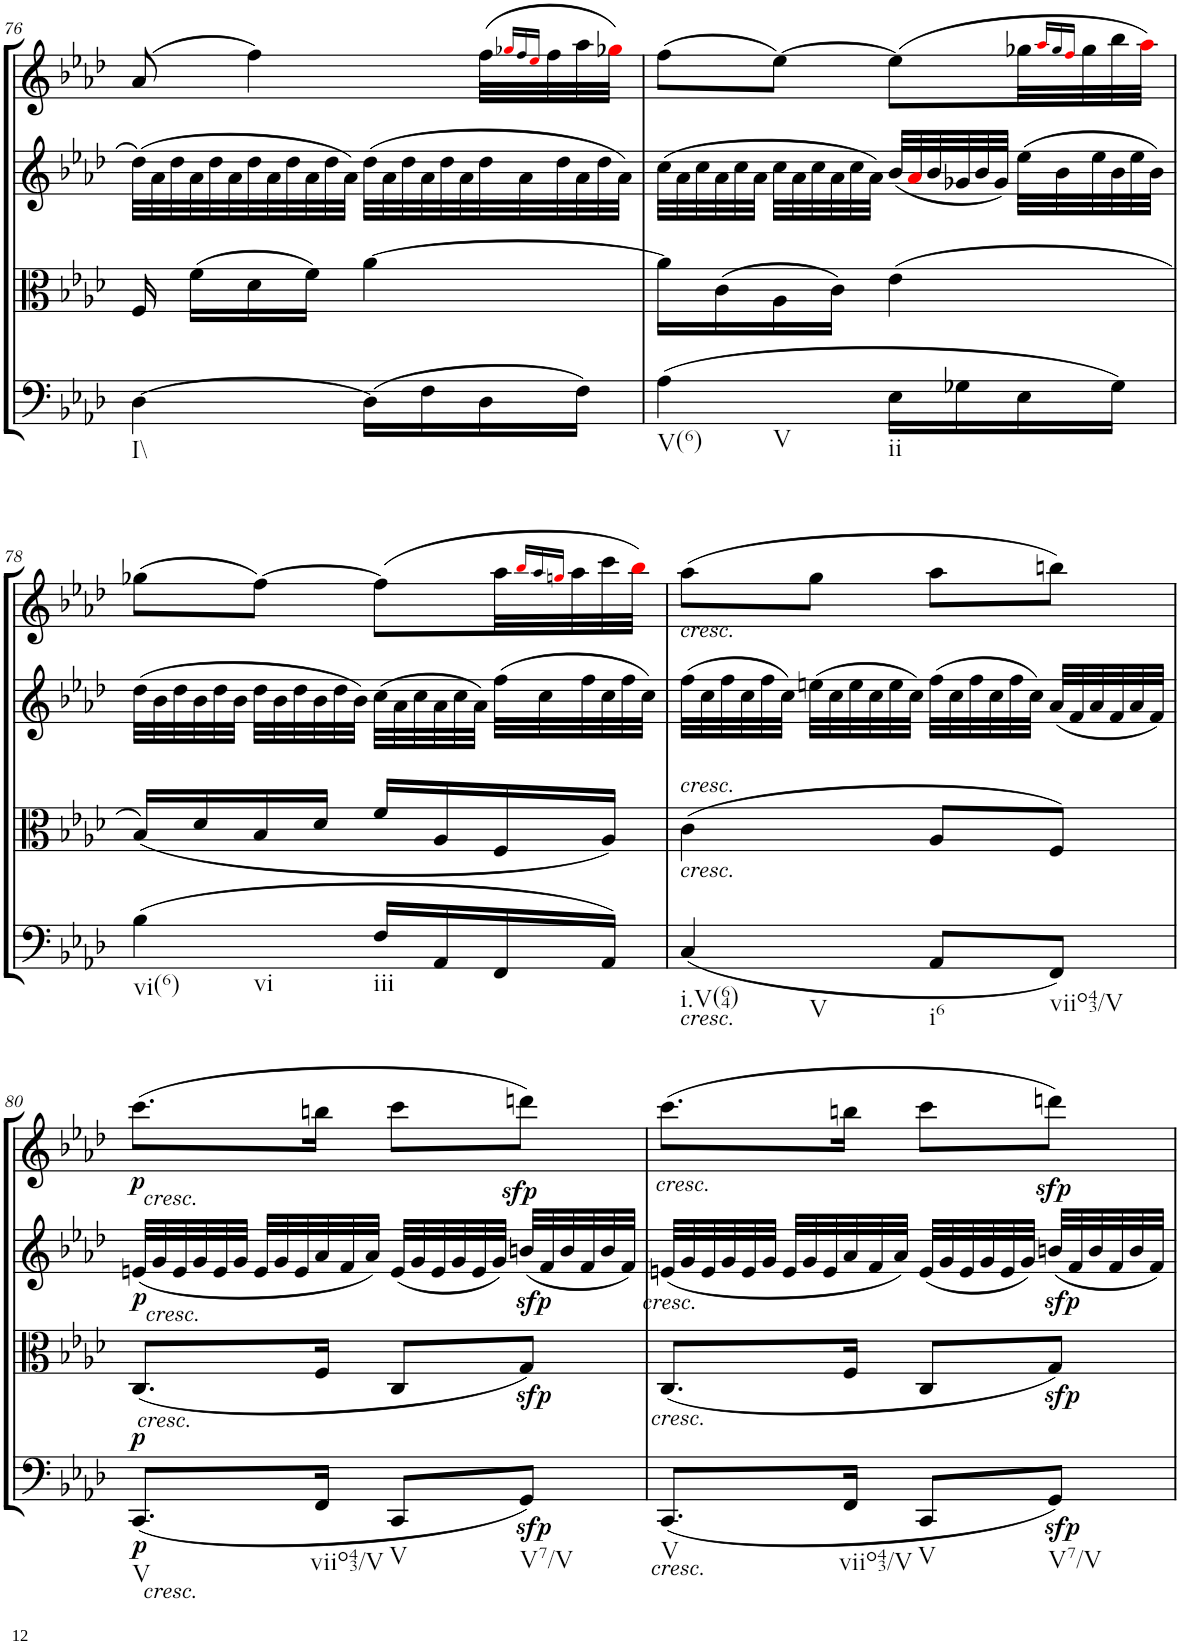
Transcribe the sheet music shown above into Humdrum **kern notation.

**kern	**dynam	**kern	**dynam	**kern	**dynam	**kern	**dynam
*part4	*part4	*part3	*part3	*part2	*part2	*part1	*part1
*staff4	*staff4	*staff3	*staff3	*staff2	*staff2	*staff1	*staff1
*I"Cello	*	*I"Viola	*	*I"2nd Violin	*	*I"1st Violin	*
*	*	*I'Vla	*	*I'Vln	*	*I'Vln	*
!!LO:PB:g=z
*clefC4	*	*clefC3	*	*clefG2	*	*clefG2	*
*k[b-e-a-d-]	*	*k[b-e-a-d-]	*	*k[b-e-a-d-]	*	*k[b-e-a-d-]	*
*f:	*	*f:	*	*f:	*	*f:	*
*M2/4	*	*M2/4	*	*M2/4	*	*M2/4	*
*	*	*	*	*Xtuplet	*	*	*
=76	=76	=76	=76	=76	=76	=76	=76
!LO:TX:b:t=I\\	!	!	!	!	!	!	!
[4D-\	.	16F/	.	(48dd-\LLL	.	(8a-/	.
.	.	.	.	48a-\	.	.	.
.	.	.	.	48dd-\	.	.	.
.	.	(16f\LL	.	48a-\	.	.	.
.	.	.	.	48dd-\	.	.	.
.	.	.	.	48a-\	.	.	.
.	.	16d-\	.	48dd-\	.	4ff\)	.
.	.	.	.	48a-\	.	.	.
.	.	.	.	48dd-\	.	.	.
.	.	16f\JJ)	.	48a-\	.	.	.
.	.	.	.	48dd-\	.	.	.
.	.	.	.	48a-\JJJ)	.	.	.
(16D-\LL]	.	[4a-\	.	(48dd-\LLL	.	.	.
.	.	.	.	48a-\	.	.	.
.	.	.	.	48dd-\	.	.	.
16F\	.	.	.	48a-\	.	.	.
.	.	.	.	48dd-\	.	.	.
.	.	.	.	48a-\	.	.	.
16D-\	.	.	.	48dd-\	.	(32ff\LLL	.
.	.	.	.	48a-\	.	.	.
.	.	.	.	.	.	16qgg-Xi/LL	.
.	.	.	.	.	.	16qff/	.
.	.	.	.	.	.	16qee-i/JJ	.
.	.	.	.	.	.	32ff\	.
.	.	.	.	48dd-\	.	.	.
16F\JJ)	.	.	.	48a-\	.	32aa-\	.
.	.	.	.	48dd-\	.	.	.
.	.	.	.	.	.	32gg-Xi\JJJ)	.
.	.	.	.	48a-\JJJ)	.	.	.
=77	=77	=77	=77	=77	=77	=77	=77
!LO:TX:b:t=V(6)	!	!	!	!	!	!	!
!LO:TX:b:t=V	!	!	!	!	!	!	!
(4A-\	.	16a-\LL]	.	(48cc\LLL	.	(8ff\L	.
.	.	.	.	48a-\	.	.	.
.	.	.	.	48cc\	.	.	.
.	.	(16c\	.	48a-\	.	.	.
.	.	.	.	48cc\	.	.	.
.	.	.	.	48a-\JJJ	.	.	.
.	.	16A-\	.	48cc\LLL	.	[8ee-\J)	.
.	.	.	.	48a-\	.	.	.
.	.	.	.	48cc\	.	.	.
.	.	16c\JJ)	.	48a-\	.	.	.
.	.	.	.	48cc\	.	.	.
.	.	.	.	48a-\JJJ)	.	.	.
!LO:TX:b:t=ii	!	!	!	!	!	!	!
16E-\LL	.	(4e-\	.	(48b-/LLL	.	(8ee-\L]	.
.	.	.	.	48a-i/	.	.	.
.	.	.	.	48b-/	.	.	.
16G-X\	.	.	.	48g-X/	.	.	.
.	.	.	.	48b-/	.	.	.
.	.	.	.	48g-/JJJ)	.	.	.
16E-\	.	.	.	(48ee-\LLL	.	32gg-X\LL	.
.	.	.	.	48b-\	.	.	.
.	.	.	.	.	.	16qaa-i/LL	.
.	.	.	.	.	.	16qgg-/	.
.	.	.	.	.	.	16qffi/JJ	.
.	.	.	.	.	.	32gg-\	.
.	.	.	.	48ee-\	.	.	.
16G-\JJ)	.	.	.	48b-\	.	32bb-\	.
.	.	.	.	48ee-\	.	.	.
.	.	.	.	.	.	32aa-i\JJJ)	.
.	.	.	.	48b-\JJJ)	.	.	.
!!LO:LB:g=z
=78	=78	=78	=78	=78	=78	=78	=78
!LO:TX:b:t=vi(6)	!	!	!	!	!	!	!
!LO:TX:b:t=vi	!	!	!	!	!	!	!
(4B-\	.	(16B-/LL)	.	(48dd-\LLL	.	(8gg-X\L	.
.	.	.	.	48b-\	.	.	.
.	.	.	.	48dd-\	.	.	.
.	.	16d-/	.	48b-\	.	.	.
.	.	.	.	48dd-\	.	.	.
.	.	.	.	48b-\JJJ	.	.	.
.	.	16B-/	.	48dd-\LLL	.	[8ff\J)	.
.	.	.	.	48b-\	.	.	.
.	.	.	.	48dd-\	.	.	.
.	.	16d-/JJ	.	48b-\	.	.	.
.	.	.	.	48dd-\	.	.	.
.	.	.	.	48b-\JJJ)	.	.	.
!LO:TX:b:t=iii	!	!	!	!	!	!	!
16F/LL	.	16f/LL	.	(48cc\LLL	.	(8ff\L]	.
.	.	.	.	48a-\	.	.	.
.	.	.	.	48cc\	.	.	.
16AA-/	.	16A-/	.	48a-\	.	.	.
.	.	.	.	48cc\	.	.	.
.	.	.	.	48a-\JJJ)	.	.	.
16FF/	.	16F/	.	(48ff\LLL	.	32aa-\LL	.
.	.	.	.	48cc\	.	.	.
.	.	.	.	.	.	16qbb-i/LL	.
.	.	.	.	.	.	16qaa-/	.
.	.	.	.	.	.	16qggni/JJ	.
.	.	.	.	.	.	32aa-\	.
.	.	.	.	48ff\	.	.	.
16AA-/JJ)	.	16A-/JJ)	.	48cc\	.	32ccc\	.
.	.	.	.	48ff\	.	.	.
.	.	.	.	.	.	32bb-i\JJJ)	.
.	.	.	.	48cc\JJJ)	.	.	.
=79	=79	=79	=79	=79	=79	=79	=79
!	!	!	!	!	!	!LO:TX:a:i:t=cresc.	!
!	!	!LO:TX:a:i:t=cresc.	!	!	!	!	!
!	!	!LO:TX:b:i:t=cresc.	!	!	!	!	!
!LO:TX:b:i:t=cresc.	!	!	!	!	!	!	!
!LO:TX:b:t=i.V(64)	!	!	!	!	!	!	!
!LO:TX:b:t=V	!	!	!	!	!	!	!
(4C/	.	(4c\	.	(48ff\LLL	.	(8aa-\L	.
.	.	.	.	48cc\	.	.	.
.	.	.	.	48ff\	.	.	.
.	.	.	.	48cc\	.	.	.
.	.	.	.	48ff\	.	.	.
.	.	.	.	48cc\JJJ)	.	.	.
.	.	.	.	(48een\LLL	.	8gg\J	.
.	.	.	.	48cc\	.	.	.
.	.	.	.	48ee\	.	.	.
.	.	.	.	48cc\	.	.	.
.	.	.	.	48ee\	.	.	.
.	.	.	.	48cc\JJJ)	.	.	.
!LO:TX:b:t=i6	!	!	!	!	!	!	!
8AA-/L	.	8A-/L	.	(48ff\LLL	.	8aa-\L	.
.	.	.	.	48cc\	.	.	.
.	.	.	.	48ff\	.	.	.
.	.	.	.	48cc\	.	.	.
.	.	.	.	48ff\	.	.	.
.	.	.	.	48cc\JJJ)	.	.	.
!LO:TX:b:t=viio43/V	!	!	!	!	!	!	!
8FF/J)	.	8F/J)	.	(48a-/LLL	.	8bbn\J)	.
.	.	.	.	48f/	.	.	.
.	.	.	.	48a-/	.	.	.
.	.	.	.	48f/	.	.	.
.	.	.	.	48a-/	.	.	.
.	.	.	.	48f/JJJ)	.	.	.
!!LO:LB:g=z
=80	=80	=80	=80	=80	=80	=80	=80
!	!	!	!	!	!	!LO:TX:b:i:t=cresc.	!
!	!	!	!	!LO:TX:b:i:t=cresc.	!	!	!
!	!	!LO:TX:b:i:t=cresc.	!	!	!	!	!
!LO:TX:b:i:t=cresc.	!	!	!	!	!	!	!
!LO:TX:b:t=V	!	!	!	!	!	!	!
!	!LO:DY:b	!	!	!	!	!	!
!	!LO:DY:n=1:a	!	!	!	!LO:DY:b	!	!LO:DY:b
(8.CC/L	p p	(8.C/L	.	(48en/LLL	p	(8.ccc\L	p
.	.	.	.	48g/	.	.	.
.	.	.	.	48e/	.	.	.
.	.	.	.	48g/	.	.	.
.	.	.	.	48e/	.	.	.
.	.	.	.	48g/JJJ	.	.	.
.	.	.	.	48e/LLL	.	.	.
.	.	.	.	48g/	.	.	.
.	.	.	.	48e/	.	.	.
!LO:TX:b:t=viio43/V	!	!	!	!	!	!	!
16FF/Jk	.	16F/Jk	.	48a-/	.	16bbn\Jk	.
.	.	.	.	48f/	.	.	.
.	.	.	.	48a-/JJJ)	.	.	.
!LO:TX:b:t=V	!	!	!	!	!	!	!
8CC/L	.	8C/L	.	(48e/LLL	.	8ccc\L	.
.	.	.	.	48g/	.	.	.
.	.	.	.	48e/	.	.	.
.	.	.	.	48g/	.	.	.
.	.	.	.	48e/	.	.	.
.	.	.	.	48g/JJJ)	.	.	.
!LO:TX:b:t=V7/V	!	!	!	!	!	!	!
!	!LO:DY:n=2:b	!	!LO:DY:b	!	!LO:DY:b	!	!LO:DY:b
8GG/J)	sfp	8G/J)	sfp	(48bn/LLL	sfp	8dddn\J)	sfp
.	.	.	.	48f/	.	.	.
.	.	.	.	48b/	.	.	.
.	.	.	.	48f/	.	.	.
.	.	.	.	48b/	.	.	.
.	.	.	.	48f/JJJ)	.	.	.
=81	=81	=81	=81	=81	=81	=81	=81
!	!	!	!	!	!	!LO:TX:b:i:t=cresc.	!
!	!	!LO:TX:a:i:t=cresc.	!	!	!	!	!
!	!	!LO:TX:b:i:t=cresc.	!	!	!	!	!
!LO:TX:b:i:t=cresc.	!	!	!	!	!	!	!
!LO:TX:b:t=V	!	!	!	!	!	!	!
(8.CC/L	.	(8.C/L	.	(48en/LLL	.	(8.ccc\L	.
.	.	.	.	48g/	.	.	.
.	.	.	.	48e/	.	.	.
.	.	.	.	48g/	.	.	.
.	.	.	.	48e/	.	.	.
.	.	.	.	48g/JJJ	.	.	.
.	.	.	.	48e/LLL	.	.	.
.	.	.	.	48g/	.	.	.
.	.	.	.	48e/	.	.	.
!LO:TX:b:t=viio43/V	!	!	!	!	!	!	!
16FF/Jk	.	16F/Jk	.	48a-/	.	16bbn\Jk	.
.	.	.	.	48f/	.	.	.
.	.	.	.	48a-/JJJ)	.	.	.
!LO:TX:b:t=V	!	!	!	!	!	!	!
8CC/L	.	8C/L	.	(48e/LLL	.	8ccc\L	.
.	.	.	.	48g/	.	.	.
.	.	.	.	48e/	.	.	.
.	.	.	.	48g/	.	.	.
.	.	.	.	48e/	.	.	.
.	.	.	.	48g/JJJ)	.	.	.
!LO:TX:b:t=V7/V	!	!	!	!	!	!	!
!	!LO:DY:b	!	!LO:DY:b	!	!LO:DY:b	!	!LO:DY:b
8GG/J)	sfp	8G/J)	sfp	(48bn/LLL	sfp	8dddn\J)	sfp
.	.	.	.	48f/	.	.	.
.	.	.	.	48b/	.	.	.
.	.	.	.	48f/	.	.	.
.	.	.	.	48b/	.	.	.
.	.	.	.	48f/JJJ)	.	.	.
=	=	=	=	=	=	=	=
*-	*-	*-	*-	*-	*-	*-	*-
